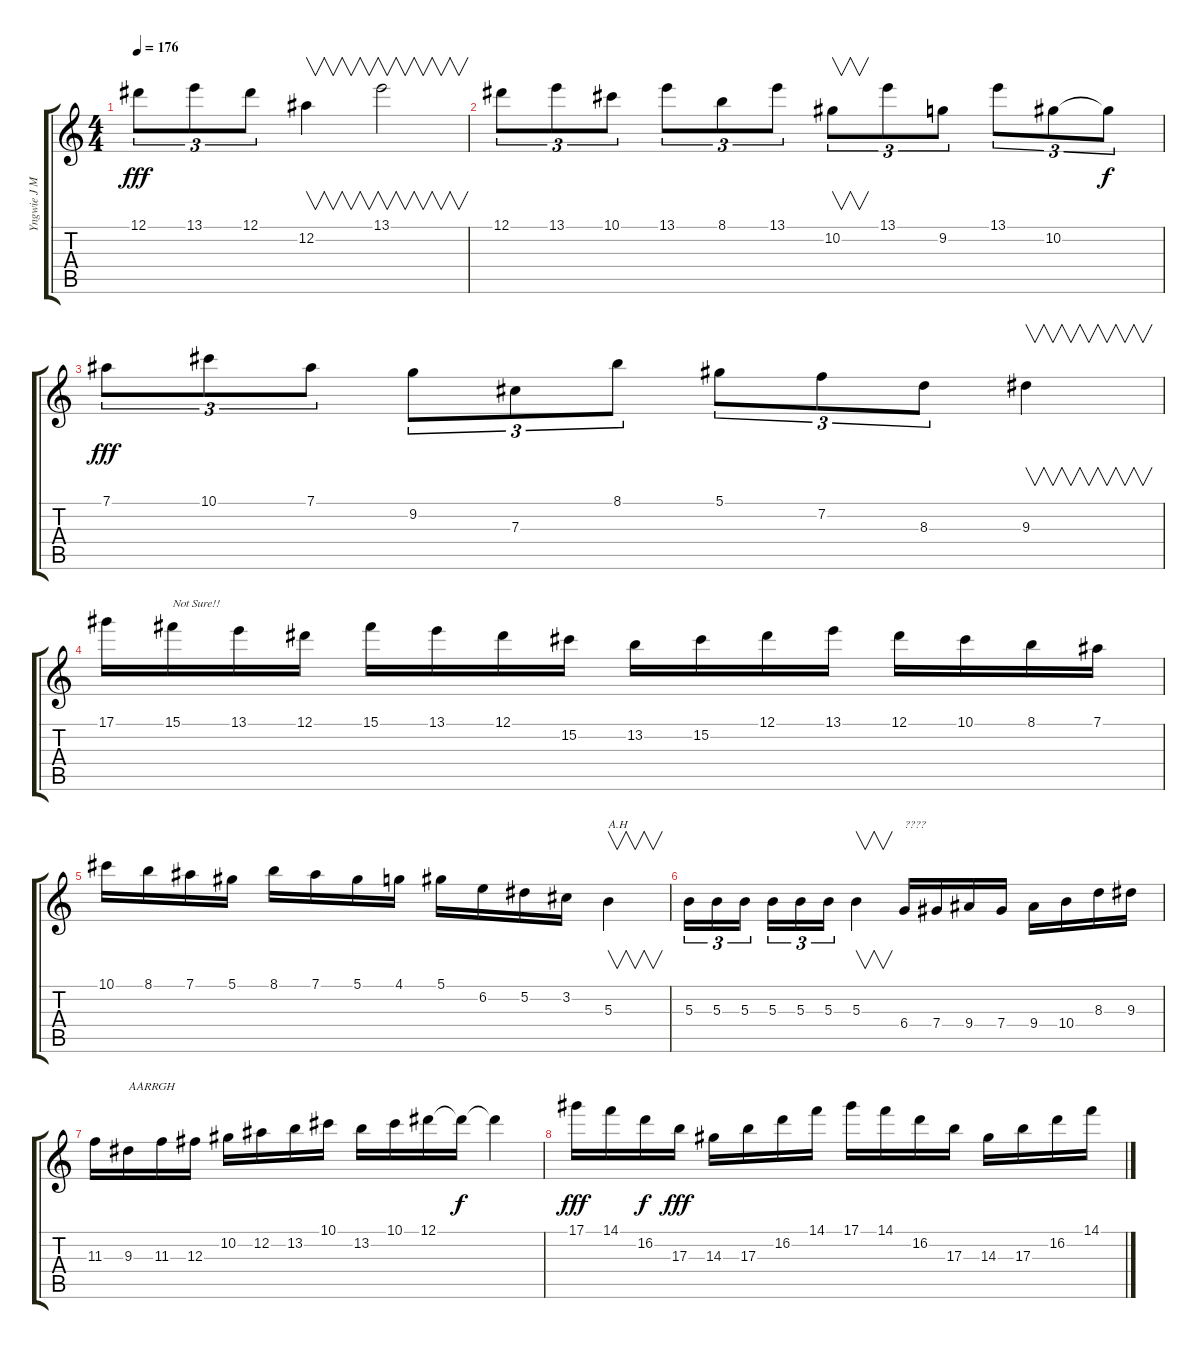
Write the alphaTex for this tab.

\track ("Yngwie J Malmsteen" "Yngwie J M") {instrument distortionguitar}
\staff {score tabs}
\tuning (Eb4 Bb3 Gb3 Db3 Ab2 Eb2) {hide}
\ts (4 4)
\tempo 176
\clef g2
\ks c
12.1.8{tu (3 2) dy fff} 13.1.8{tu (3 2)} 12.1.8{tu (3 2)} 12.2.4{v} 13.1.2{v} |
12.1.8{tu (3 2)} 13.1.8{tu (3 2)} 10.1.8{tu (3 2)} 13.1.8{tu (3 2)} 8.1.8{tu (3 2)} 13.1.8{tu (3 2)} 10.2.8{v tu (3 2)} 13.1.8{tu (3 2)} 9.2.8{tu (3 2)} 13.1.8{tu (3 2)} 10.2.8{tu (3 2)} 10.2{t}.8{tu (3 2) dy f} |
7.1.8{tu (3 2) dy fff} 10.1.8{tu (3 2)} 7.1.8{tu (3 2)} 9.2.8{tu (3 2)} 7.3.8{tu (3 2)} 8.1.8{tu (3 2)} 5.1.8{tu (3 2)} 7.2.8{tu (3 2)} 8.3.8{tu (3 2)} 9.3.4{v} |
17.1.16 15.1.16{txt "Not Sure!!"} 13.1.16 12.1.16 15.1.16 13.1.16 12.1.16 15.2.16 13.2.16 15.2.16 12.1.16 13.1.16 12.1.16 10.1.16 8.1.16 7.1.16 |
10.1.16 8.1.16 7.1.16 5.1.16 8.1.16 7.1.16 5.1.16 4.1.16 5.1.16 6.2.16 5.2.16 3.2.16 5.3.4{v txt "A.H"} |
5.3.16{tu (3 2)} 5.3.16{tu (3 2)} 5.3.16{tu (3 2)} 5.3.16{tu (3 2)} 5.3.16{tu (3 2)} 5.3.16{tu (3 2)} 5.3.4{v} 6.4.16{txt "????"} 7.4.16 9.4.16 7.4.16 9.4.16 10.4.16 8.3.16 9.3.16 |
11.3.16 9.3.16{txt "AARRGH"} 11.3.16 12.3.16 10.2.16 12.2.16 13.2.16 10.1.16 13.2.16 10.1.16 12.1.16 12.1{t}.16{dy f} 12.1{t}.4 |
17.1.16{dy fff} 14.1.16 16.2.16{dy f} 17.3.16{dy fff} 14.3.16 17.3.16 16.2.16 14.1.16 17.1.16 14.1.16 16.2.16 17.3.16 14.3.16 17.3.16 16.2.16 14.1.16
